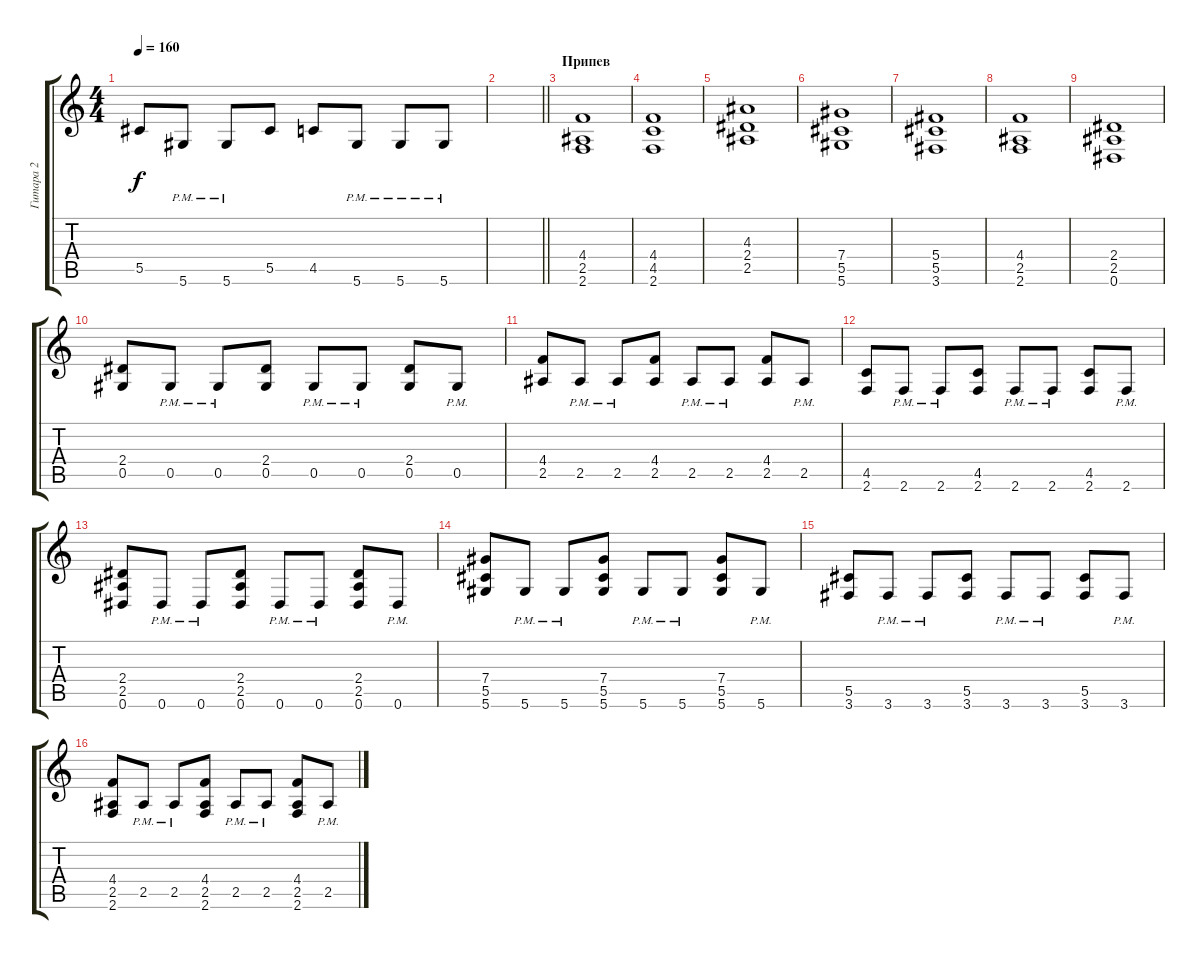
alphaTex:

\track ("Гитара 2" "Гитара 2") {instrument distortionguitar}
\staff {score tabs}
\tuning (Eb4 Bb3 Gb3 Db3 Ab2 Eb2) {hide}
\ts (4 4)
\tempo 160
\clef g2
\ks c
5.5.8{dy f} 5.6{pm}.8 5.6{pm}.8 5.5.8 4.5.8 5.6{pm}.8 5.6{pm}.8 5.6{pm}.8 |
\barLineRight lightlight
|
\section ("" "Припев")
(4.4 2.5 2.6).1 |
(4.4 4.5 2.6).1 |
(4.3 2.4 2.5).1 |
(7.4 5.5 5.6).1 |
(5.4 5.5 3.6).1 |
(4.4 2.5 2.6).1 |
(2.4 2.5 0.6).1 |
(2.4 0.5).8 0.5{pm}.8 0.5{pm}.8 (2.4 0.5).8 0.5{pm}.8 0.5{pm}.8 (2.4 0.5).8 0.5{pm}.8 |
(4.4 2.5).8 2.5{pm}.8 2.5{pm}.8 (4.4 2.5).8 2.5{pm}.8 2.5{pm}.8 (4.4 2.5).8 2.5{pm}.8 |
(4.5 2.6).8 2.6{pm}.8 2.6{pm}.8 (4.5 2.6).8 2.6{pm}.8 2.6{pm}.8 (4.5 2.6).8 2.6{pm}.8 |
(2.4 2.5 0.6).8 0.6{pm}.8 0.6{pm}.8 (2.4 2.5 0.6).8 0.6{pm}.8 0.6{pm}.8 (2.4 2.5 0.6).8 0.6{pm}.8 |
(7.4 5.5 5.6).8 5.6{pm}.8 5.6{pm}.8 (7.4 5.5 5.6).8 5.6{pm}.8 5.6{pm}.8 (7.4 5.5 5.6).8 5.6{pm}.8 |
(5.5 3.6).8 3.6{pm}.8 3.6{pm}.8 (5.5 3.6).8 3.6{pm}.8 3.6{pm}.8 (5.5 3.6).8 3.6{pm}.8 |
(4.4 2.5 2.6).8 2.5{pm}.8 2.5{pm}.8 (4.4 2.5 2.6).8 2.5{pm}.8 2.5{pm}.8 (4.4 2.5 2.6).8 2.5{pm}.8
